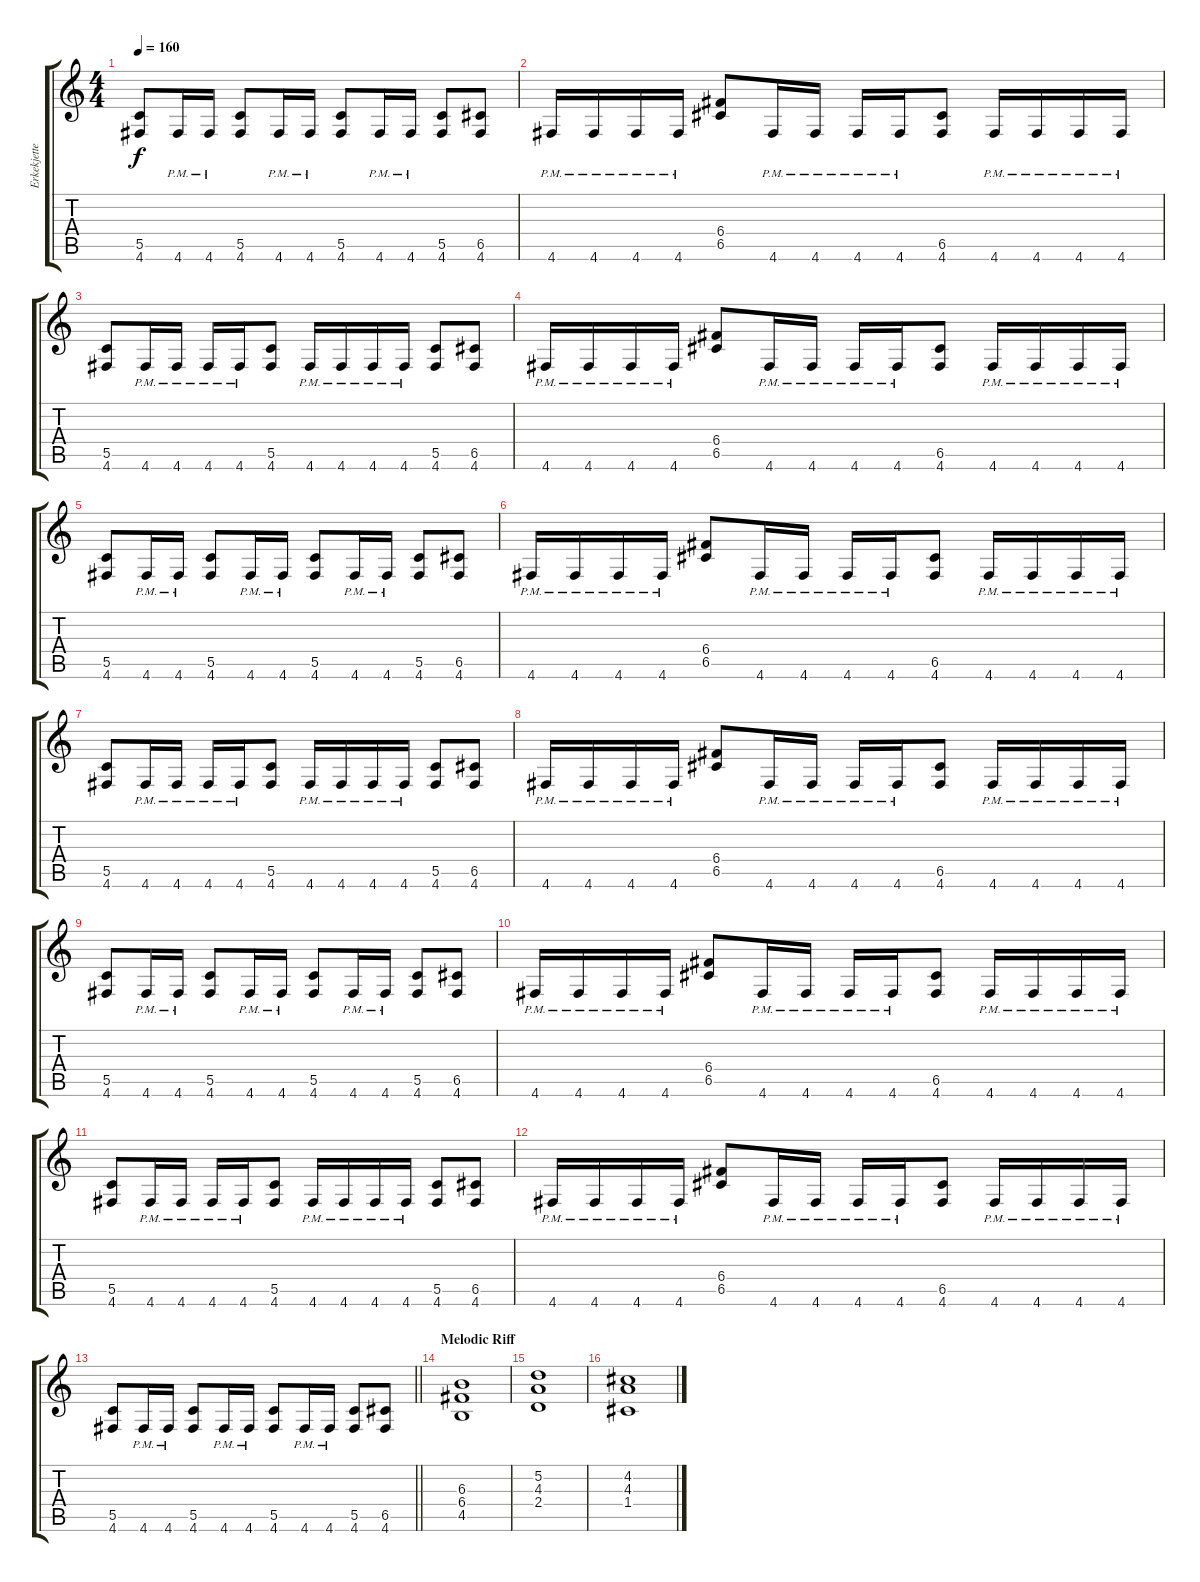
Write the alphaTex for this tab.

\track ("Erkekjetter Silenoz - Rhythm Guitar" "Erkekjette") {instrument distortionguitar}
\staff {score tabs}
\tuning (D4 A3 F3 C3 G2 D2) {hide}
\ts (4 4)
\tempo 160
\clef g2
\ks c
(5.5 4.6).8{dy f} 4.6{pm}.16 4.6{pm}.16 (5.5 4.6).8 4.6{pm}.16 4.6{pm}.16 (5.5 4.6).8 4.6{pm}.16 4.6{pm}.16 (5.5 4.6).8 (6.5 4.6).8 |
4.6{pm}.16 4.6{pm}.16 4.6{pm}.16 4.6{pm}.16 (6.4 6.5).8 4.6{pm}.16 4.6{pm}.16 4.6{pm}.16 4.6{pm}.16 (6.5 4.6).8 4.6{pm}.16 4.6{pm}.16 4.6{pm}.16 4.6{pm}.16 |
(5.5 4.6).8 4.6{pm}.16 4.6{pm}.16 4.6{pm}.16 4.6{pm}.16 (5.5 4.6).8 4.6{pm}.16 4.6{pm}.16 4.6{pm}.16 4.6{pm}.16 (5.5 4.6).8 (6.5 4.6).8 |
4.6{pm}.16 4.6{pm}.16 4.6{pm}.16 4.6{pm}.16 (6.4 6.5).8 4.6{pm}.16 4.6{pm}.16 4.6{pm}.16 4.6{pm}.16 (6.5 4.6).8 4.6{pm}.16 4.6{pm}.16 4.6{pm}.16 4.6{pm}.16 |
(5.5 4.6).8 4.6{pm}.16 4.6{pm}.16 (5.5 4.6).8 4.6{pm}.16 4.6{pm}.16 (5.5 4.6).8 4.6{pm}.16 4.6{pm}.16 (5.5 4.6).8 (6.5 4.6).8 |
4.6{pm}.16 4.6{pm}.16 4.6{pm}.16 4.6{pm}.16 (6.4 6.5).8 4.6{pm}.16 4.6{pm}.16 4.6{pm}.16 4.6{pm}.16 (6.5 4.6).8 4.6{pm}.16 4.6{pm}.16 4.6{pm}.16 4.6{pm}.16 |
(5.5 4.6).8 4.6{pm}.16 4.6{pm}.16 4.6{pm}.16 4.6{pm}.16 (5.5 4.6).8 4.6{pm}.16 4.6{pm}.16 4.6{pm}.16 4.6{pm}.16 (5.5 4.6).8 (6.5 4.6).8 |
4.6{pm}.16 4.6{pm}.16 4.6{pm}.16 4.6{pm}.16 (6.4 6.5).8 4.6{pm}.16 4.6{pm}.16 4.6{pm}.16 4.6{pm}.16 (6.5 4.6).8 4.6{pm}.16 4.6{pm}.16 4.6{pm}.16 4.6{pm}.16 |
(5.5 4.6).8 4.6{pm}.16 4.6{pm}.16 (5.5 4.6).8 4.6{pm}.16 4.6{pm}.16 (5.5 4.6).8 4.6{pm}.16 4.6{pm}.16 (5.5 4.6).8 (6.5 4.6).8 |
4.6{pm}.16 4.6{pm}.16 4.6{pm}.16 4.6{pm}.16 (6.4 6.5).8 4.6{pm}.16 4.6{pm}.16 4.6{pm}.16 4.6{pm}.16 (6.5 4.6).8 4.6{pm}.16 4.6{pm}.16 4.6{pm}.16 4.6{pm}.16 |
(5.5 4.6).8 4.6{pm}.16 4.6{pm}.16 4.6{pm}.16 4.6{pm}.16 (5.5 4.6).8 4.6{pm}.16 4.6{pm}.16 4.6{pm}.16 4.6{pm}.16 (5.5 4.6).8 (6.5 4.6).8 |
4.6{pm}.16 4.6{pm}.16 4.6{pm}.16 4.6{pm}.16 (6.4 6.5).8 4.6{pm}.16 4.6{pm}.16 4.6{pm}.16 4.6{pm}.16 (6.5 4.6).8 4.6{pm}.16 4.6{pm}.16 4.6{pm}.16 4.6{pm}.16 |
\barLineRight lightlight
(5.5 4.6).8 4.6{pm}.16 4.6{pm}.16 (5.5 4.6).8 4.6{pm}.16 4.6{pm}.16 (5.5 4.6).8 4.6{pm}.16 4.6{pm}.16 (5.5 4.6).8 (6.5 4.6).8 |
\section ("" "Melodic Riff")
(6.3 6.4 4.5).1 |
(5.2 4.3 2.4).1 |
(4.2 4.3 1.4).1
